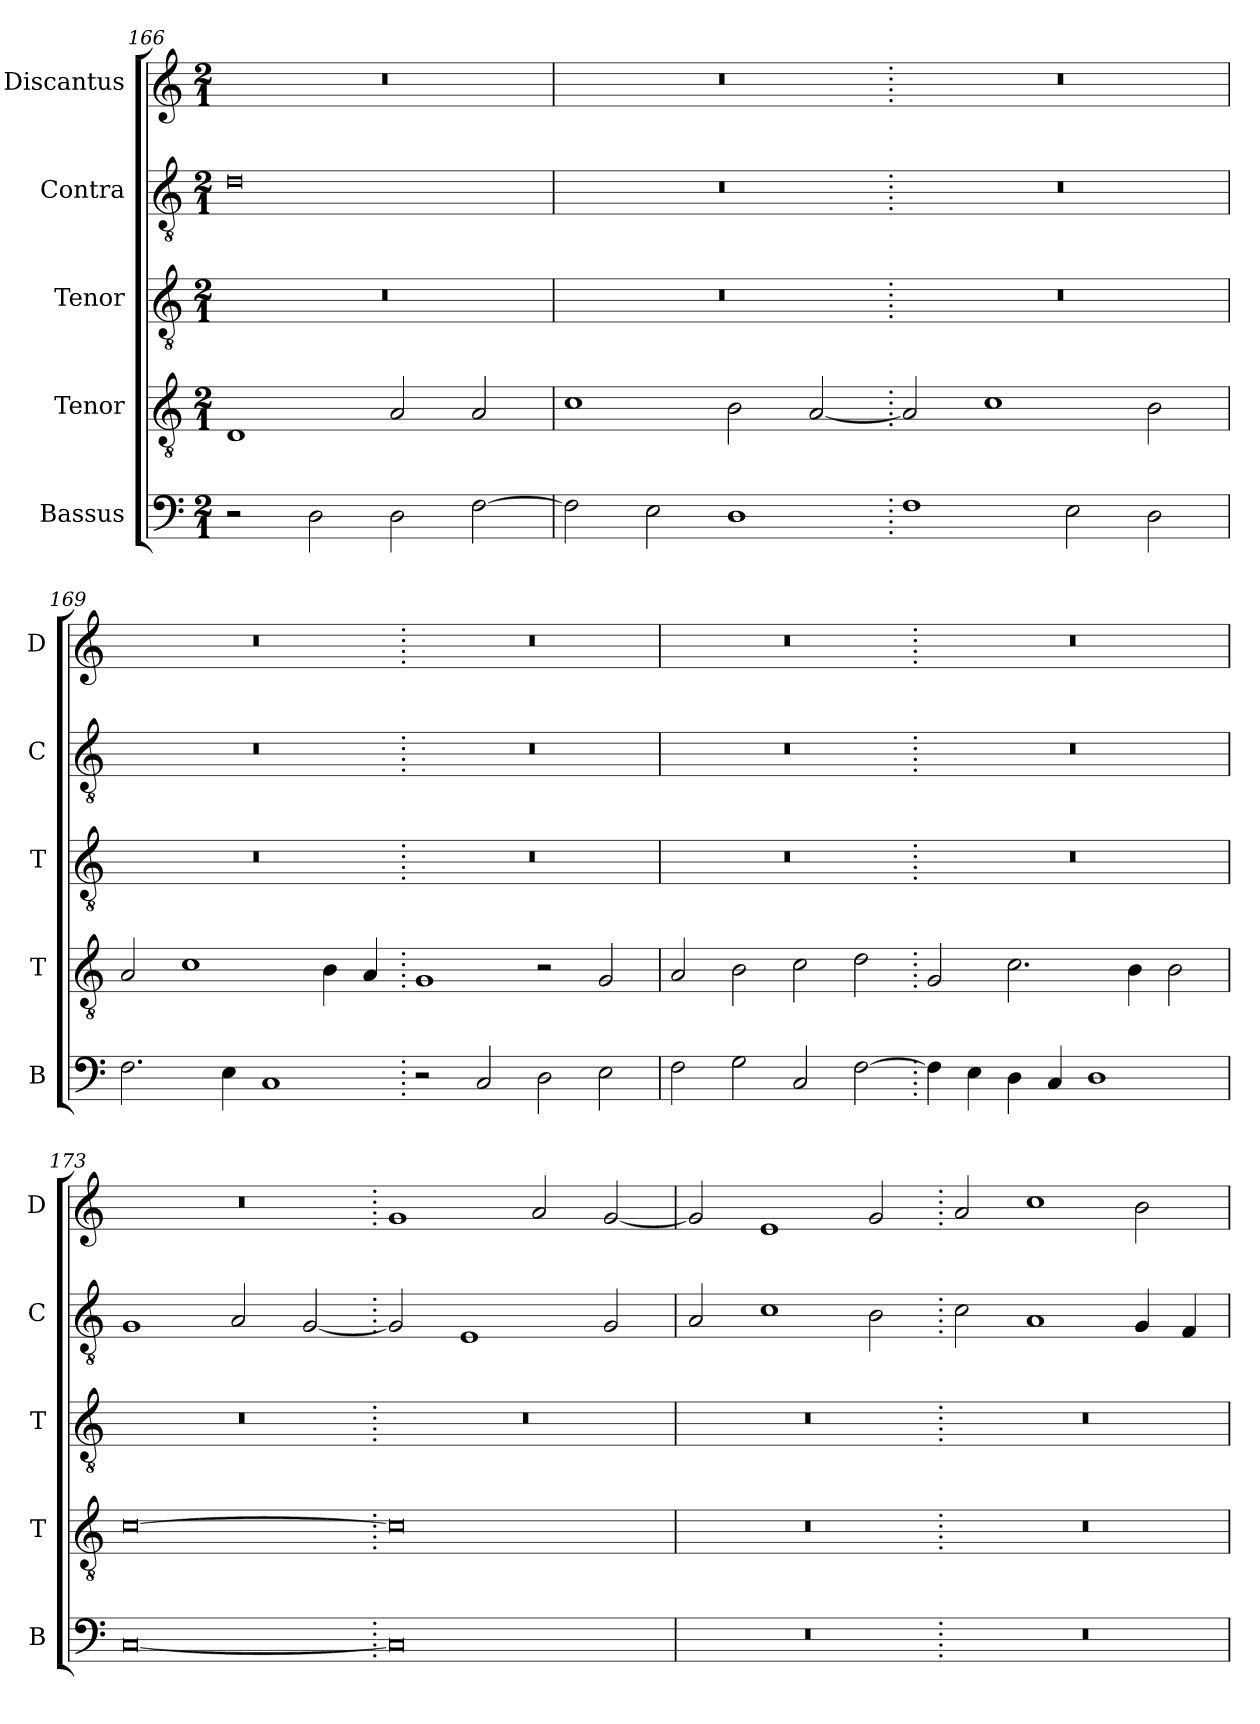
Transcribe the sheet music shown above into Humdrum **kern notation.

**kern	**kern	**kern	**kern	**kern
*part5	*part4	*part3	*part2	*part1
*staff5	*staff4	*staff3	*staff2	*staff1
*I"Bassus	*I"Tenor	*I"Tenor	*I"Contra	*I"Discantus
*I'B	*I'T	*I'T	*I'C	*I'D
*clefF4	*clefGv2	*clefGv2	*clefGv2	*clefG2
*k[]	*k[]	*k[]	*k[]	*k[]
*M2/1	*M2/1	*M2/1	*M2/1	*M2/1
=166	=166	=166	=166	=166
2r	1D	0r	0d	0r
2D\	.	.	.	.
2D\	2A/	.	.	.
[2F\	2A/	.	.	.
=167	=167	=167	=167	=167
2F\]	1c	0r	0r	0r
2E\	.	.	.	.
1D	2B\	.	.	.
.	[2A/	.	.	.
=168.	=168.	=168.	=168.	=168.
1F	2A/]	0r	0r	0r
.	1c	.	.	.
2E\	.	.	.	.
2D\	2B\	.	.	.
=169	=169	=169	=169	=169
2.F\	2A/	0r	0r	0r
.	1c	.	.	.
4E\	.	.	.	.
1C	.	.	.	.
.	4B\	.	.	.
.	4A/	.	.	.
=170.	=170.	=170.	=170.	=170.
2r	1G	0r	0r	0r
2C/	.	.	.	.
2D\	2r	.	.	.
2E\	2G/	.	.	.
=171	=171	=171	=171	=171
2F\	2A/	0r	0r	0r
2G\	2B\	.	.	.
2C/	2c\	.	.	.
[2F\	2d\	.	.	.
=172.	=172.	=172.	=172.	=172.
4F\]	2G/	0r	0r	0r
4E\	.	.	.	.
4D\	2.c\	.	.	.
4C/	.	.	.	.
1D	.	.	.	.
.	4B\	.	.	.
.	2B\	.	.	.
=173	=173	=173	=173	=173
[0C	[0c	0r	1G	0r
.	.	.	2A/	.
.	.	.	[2G/	.
=174.	=174.	=174.	=174.	=174.
0C]	0c]	0r	2G/]	1g
.	.	.	1E	.
.	.	.	.	2a/
.	.	.	2G/	[2g/
=175	=175	=175	=175	=175
0r	0r	0r	2A/	2g/]
.	.	.	1c	1e
.	.	.	2B\	2g/
=176.	=176.	=176.	=176.	=176.
0r	0r	0r	2c\	2a/
.	.	.	1A	1cc
.	.	.	4G/	2b\
.	.	.	4F/	.
=	=	=	=	=
*-	*-	*-	*-	*-
